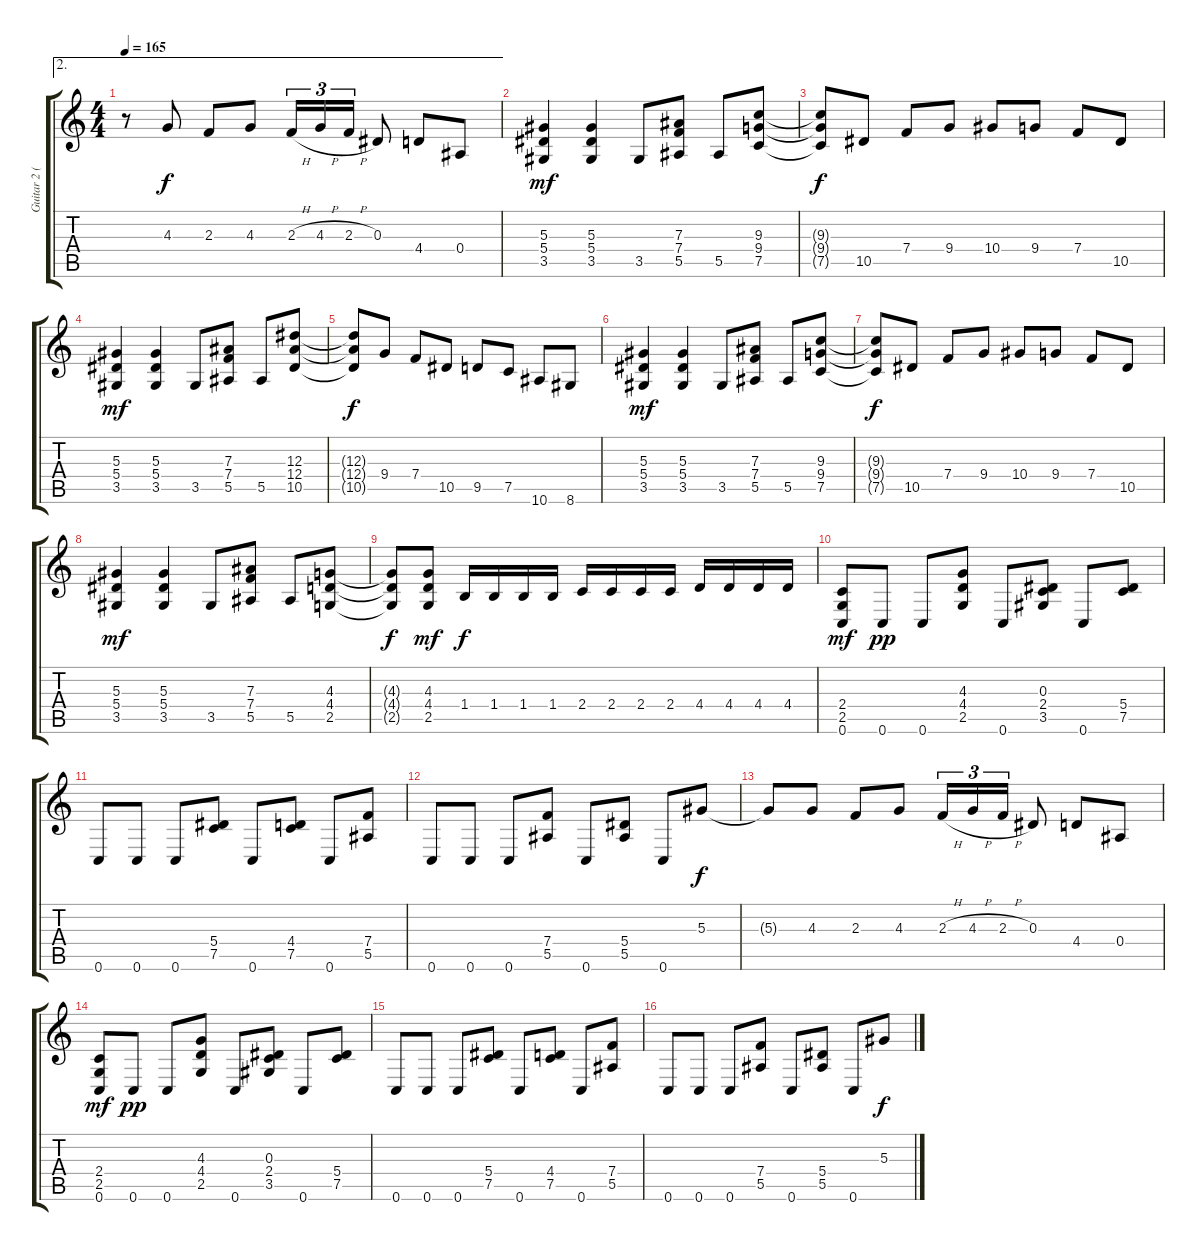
\track ("Guitar 2 (Lead)" "Guitar 2 (") {instrument distortionguitar}
\staff {score tabs}
\tuning (C4 G3 Eb3 Bb2 F2 C2) {hide}
\ae 2
\ts (4 4)
\tempo 165
\clef g2
\ks c
r.8{dy f} 4.3.8 2.3.8 4.3.8 2.3{h}.16{tu (3 2)} 4.3{h}.16{tu (3 2)} 2.3{h}.16{tu (3 2)} 0.3.8 4.4.8 0.4.8 |
(5.3 5.4 3.5).4{dy mf balance 13} (5.3 5.4 3.5).4 3.5.8 (7.3 7.4 5.5).8 5.5.8 (9.3 9.4 7.5).8 |
(9.3{t} 9.4{t} 7.5{t}).8{dy f} 10.5.8 7.4.8 9.4.8 10.4.8 9.4.8 7.4.8 10.5.8 |
(5.3 5.4 3.5).4{dy mf} (5.3 5.4 3.5).4 3.5.8 (7.3 7.4 5.5).8 5.5.8 (12.3 12.4 10.5).8 |
(12.3{t} 12.4{t} 10.5{t}).8{dy f} 9.4.8 7.4.8 10.5.8 9.5.8 7.5.8 10.6.8 8.6.8 |
(5.3 5.4 3.5).4{dy mf} (5.3 5.4 3.5).4 3.5.8 (7.3 7.4 5.5).8 5.5.8 (9.3 9.4 7.5).8 |
(9.3{t} 9.4{t} 7.5{t}).8{dy f} 10.5.8 7.4.8 9.4.8 10.4.8 9.4.8 7.4.8 10.5.8 |
(5.3 5.4 3.5).4{dy mf} (5.3 5.4 3.5).4 3.5.8 (7.3 7.4 5.5).8 5.5.8 (4.3 4.4 2.5).8 |
(4.3{t} 4.4{t} 2.5{t}).8{dy f} (4.3 4.4 2.5).8{dy mf} 1.4.16{dy f} 1.4.16 1.4.16 1.4.16 2.4.16 2.4.16 2.4.16 2.4.16 4.4.16 4.4.16 4.4.16 4.4.16 |
(2.4 2.5 0.6).8{dy mf balance 7} 0.6.8{dy pp} 0.6.8 (4.3 4.4 2.5).8 0.6.8 (0.3 2.4 3.5).8 0.6.8 (5.4 7.5).8 |
0.6.8 0.6.8 0.6.8 (5.4 7.5).8 0.6.8 (4.4 7.5).8 0.6.8 (7.4 5.5).8 |
0.6.8 0.6.8 0.6.8 (7.4 5.5).8 0.6.8 (5.4 5.5).8 0.6.8 5.3.8{dy f} |
5.3{t}.8 4.3.8 2.3.8 4.3.8 2.3{h}.16{tu (3 2)} 4.3{h}.16{tu (3 2)} 2.3{h}.16{tu (3 2)} 0.3.8 4.4.8 0.4.8 |
(2.4 2.5 0.6).8{dy mf} 0.6.8{dy pp} 0.6.8 (4.3 4.4 2.5).8 0.6.8 (0.3 2.4 3.5).8 0.6.8 (5.4 7.5).8 |
0.6.8 0.6.8 0.6.8 (5.4 7.5).8 0.6.8 (4.4 7.5).8 0.6.8 (7.4 5.5).8 |
0.6.8 0.6.8 0.6.8 (7.4 5.5).8 0.6.8 (5.4 5.5).8 0.6.8 5.3.8{dy f}
